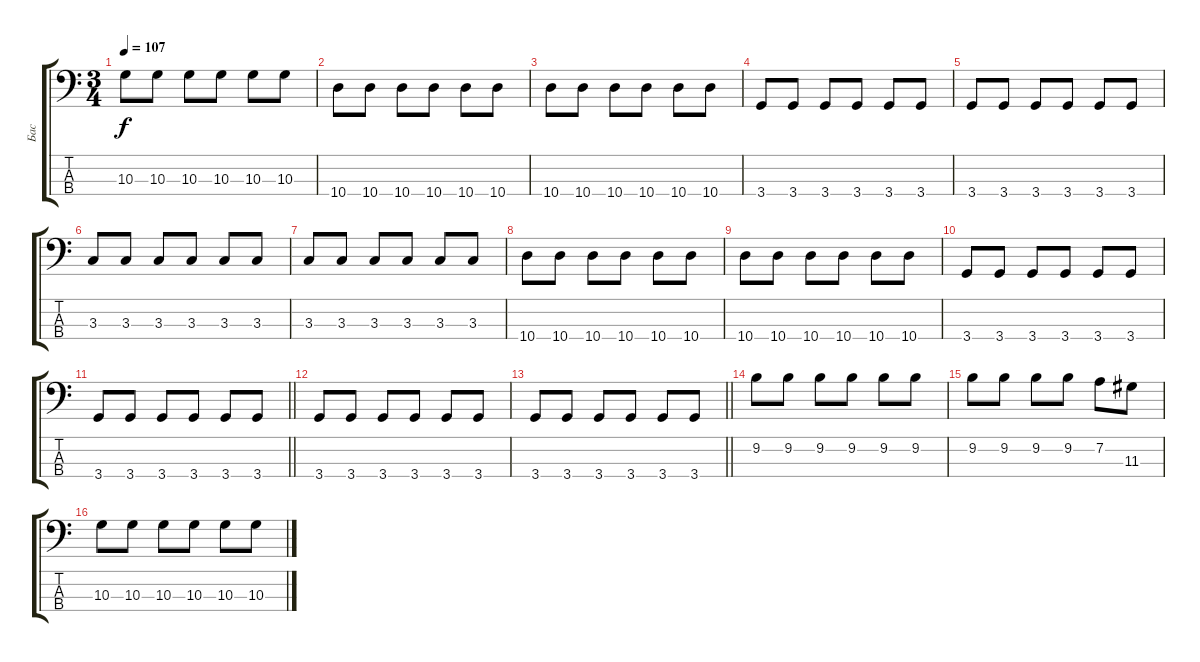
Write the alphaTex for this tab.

\track ("Бас" "Бас") {instrument electricbassfinger}
\staff {score tabs}
\tuning (G2 D2 A1 E1) {hide}
\ts (3 4)
\tempo 107
\clef f4
\ks c
10.3.8{dy f} 10.3.8 10.3.8 10.3.8 10.3.8 10.3.8 |
10.4.8 10.4.8 10.4.8 10.4.8 10.4.8 10.4.8 |
10.4.8 10.4.8 10.4.8 10.4.8 10.4.8 10.4.8 |
3.4.8 3.4.8 3.4.8 3.4.8 3.4.8 3.4.8 |
3.4.8 3.4.8 3.4.8 3.4.8 3.4.8 3.4.8 |
3.3.8 3.3.8 3.3.8 3.3.8 3.3.8 3.3.8 |
3.3.8 3.3.8 3.3.8 3.3.8 3.3.8 3.3.8 |
10.4.8 10.4.8 10.4.8 10.4.8 10.4.8 10.4.8 |
10.4.8 10.4.8 10.4.8 10.4.8 10.4.8 10.4.8 |
3.4.8 3.4.8 3.4.8 3.4.8 3.4.8 3.4.8 |
\barLineRight lightlight
3.4.8 3.4.8 3.4.8 3.4.8 3.4.8 3.4.8 |
3.4.8 3.4.8 3.4.8 3.4.8 3.4.8 3.4.8 |
\barLineRight lightlight
3.4.8 3.4.8 3.4.8 3.4.8 3.4.8 3.4.8 |
9.2.8 9.2.8 9.2.8 9.2.8 9.2.8 9.2.8 |
9.2.8 9.2.8 9.2.8 9.2.8 7.2.8 11.3.8 |
10.3.8 10.3.8 10.3.8 10.3.8 10.3.8 10.3.8
